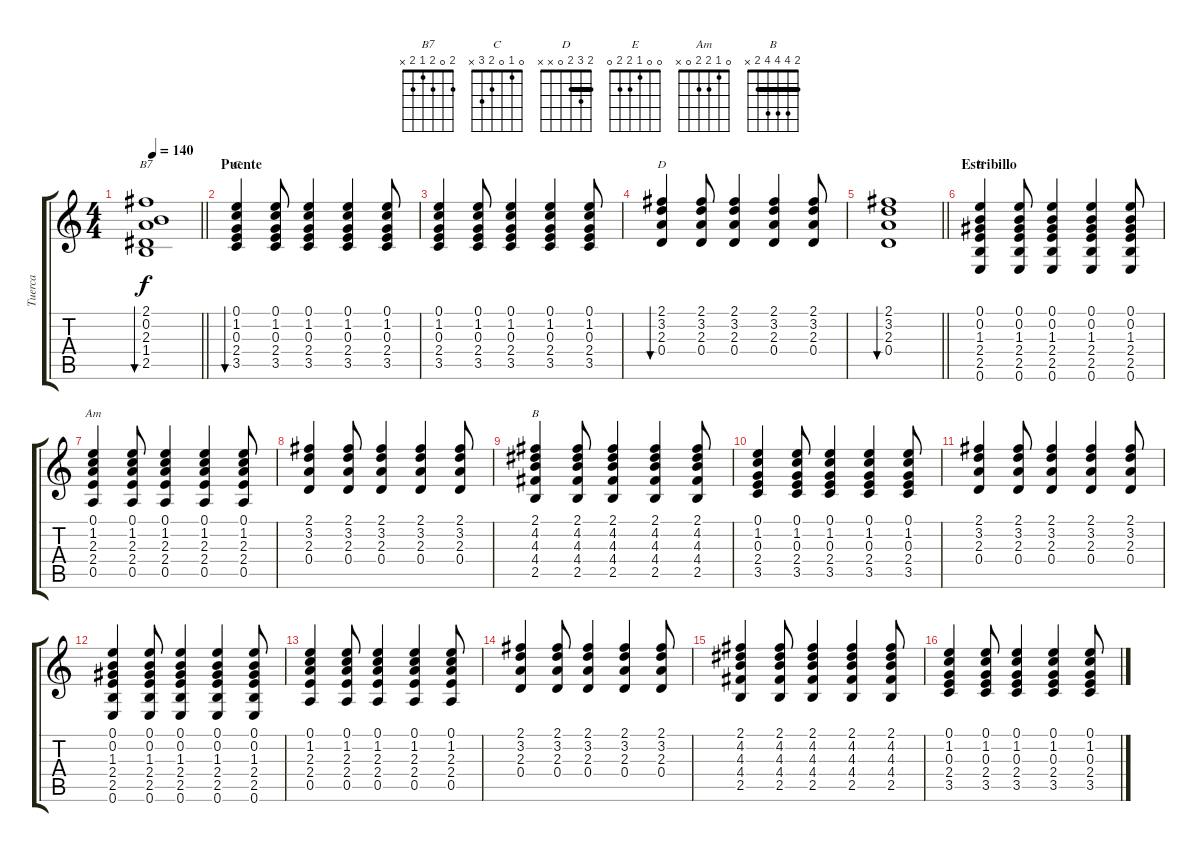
\track ("Tuerca" "Tuerca") {instrument electricguitarclean}
\staff {score tabs}
\tuning (E4 B3 G3 D3 A2 E2) {hide}
\chord ("B7" 2 0 2 1 2 x)
\chord ("C" 0 1 0 2 3 x)
\chord ("D" 2 3 2 0 x x) {barre 2}
\chord ("E" 0 0 1 2 2 0)
\chord ("Am" 0 1 2 2 0 x)
\chord ("B" 2 4 4 4 2 x) {barre 2}
\ts (4 4)
\tempo 140
\clef g2
\barLineRight lightlight
\ks c
(2.1 0.2 2.3 1.4 2.5).1{bu 480 ch "B7" dy f} |
\section ("" "Puente")
(0.1 1.2 0.3 2.4 3.5).4{bu 480 ch "C"} (0.1 1.2 0.3 2.4 3.5).8 (0.1 1.2 0.3 2.4 3.5).4 (0.1 1.2 0.3 2.4 3.5).4 (0.1 1.2 0.3 2.4 3.5).8 |
(0.1 1.2 0.3 2.4 3.5).4 (0.1 1.2 0.3 2.4 3.5).8 (0.1 1.2 0.3 2.4 3.5).4 (0.1 1.2 0.3 2.4 3.5).4 (0.1 1.2 0.3 2.4 3.5).8 |
(2.1 3.2 2.3 0.4).4{bu 480 ch "D"} (2.1 3.2 2.3 0.4).8 (2.1 3.2 2.3 0.4).4 (2.1 3.2 2.3 0.4).4 (2.1 3.2 2.3 0.4).8 |
\barLineRight lightlight
(2.1 3.2 2.3 0.4).1{bu 480} |
\section ("" "Estribillo")
(0.1 0.2 1.3 2.4 2.5 0.6).4{ch "E"} (0.1 0.2 1.3 2.4 2.5 0.6).8 (0.1 0.2 1.3 2.4 2.5 0.6).4 (0.1 0.2 1.3 2.4 2.5 0.6).4 (0.1 0.2 1.3 2.4 2.5 0.6).8 |
(0.1 1.2 2.3 2.4 0.5).4{ch "Am"} (0.1 1.2 2.3 2.4 0.5).8 (0.1 1.2 2.3 2.4 0.5).4 (0.1 1.2 2.3 2.4 0.5).4 (0.1 1.2 2.3 2.4 0.5).8 |
(2.1 3.2 2.3 0.4).4 (2.1 3.2 2.3 0.4).8 (2.1 3.2 2.3 0.4).4 (2.1 3.2 2.3 0.4).4 (2.1 3.2 2.3 0.4).8 |
(2.1 4.2 4.3 4.4 2.5).4{ch "B"} (2.1 4.2 4.3 4.4 2.5).8 (2.1 4.2 4.3 4.4 2.5).4 (2.1 4.2 4.3 4.4 2.5).4 (2.1 4.2 4.3 4.4 2.5).8 |
(0.1 1.2 0.3 2.4 3.5).4 (0.1 1.2 0.3 2.4 3.5).8 (0.1 1.2 0.3 2.4 3.5).4 (0.1 1.2 0.3 2.4 3.5).4 (0.1 1.2 0.3 2.4 3.5).8 |
(2.1 3.2 2.3 0.4).4 (2.1 3.2 2.3 0.4).8 (2.1 3.2 2.3 0.4).4 (2.1 3.2 2.3 0.4).4 (2.1 3.2 2.3 0.4).8 |
(0.1 0.2 1.3 2.4 2.5 0.6).4 (0.1 0.2 1.3 2.4 2.5 0.6).8 (0.1 0.2 1.3 2.4 2.5 0.6).4 (0.1 0.2 1.3 2.4 2.5 0.6).4 (0.1 0.2 1.3 2.4 2.5 0.6).8 |
(0.1 1.2 2.3 2.4 0.5).4 (0.1 1.2 2.3 2.4 0.5).8 (0.1 1.2 2.3 2.4 0.5).4 (0.1 1.2 2.3 2.4 0.5).4 (0.1 1.2 2.3 2.4 0.5).8 |
(2.1 3.2 2.3 0.4).4 (2.1 3.2 2.3 0.4).8 (2.1 3.2 2.3 0.4).4 (2.1 3.2 2.3 0.4).4 (2.1 3.2 2.3 0.4).8 |
(2.1 4.2 4.3 4.4 2.5).4 (2.1 4.2 4.3 4.4 2.5).8 (2.1 4.2 4.3 4.4 2.5).4 (2.1 4.2 4.3 4.4 2.5).4 (2.1 4.2 4.3 4.4 2.5).8 |
(0.1 1.2 0.3 2.4 3.5).4 (0.1 1.2 0.3 2.4 3.5).8 (0.1 1.2 0.3 2.4 3.5).4 (0.1 1.2 0.3 2.4 3.5).4 (0.1 1.2 0.3 2.4 3.5).8
